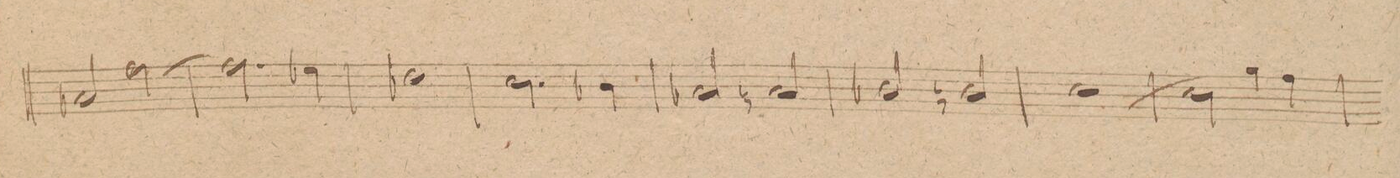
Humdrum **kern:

**kern	**dynam
*I"Clarnetto 1mo in A.	*
*clefG2	*
*k[]	*
*met(c|)	*
*M2/2	*
2a-X/	.
[2ff\	.
=43	=43
2.ff\]	.
4ee-X\	.
=44	=44
1dd-X	.
=45	=45
2.cc\	.
4b-X\	.
=46	=46
2a-X/	.
2an/	.
=47	=47
2b-X/	.
2bn/	.
=48	=48
[1cc	.
=49	=49
2cc\]	.
4gg\	.
4ff\	.
=50	=50
*-	*-
